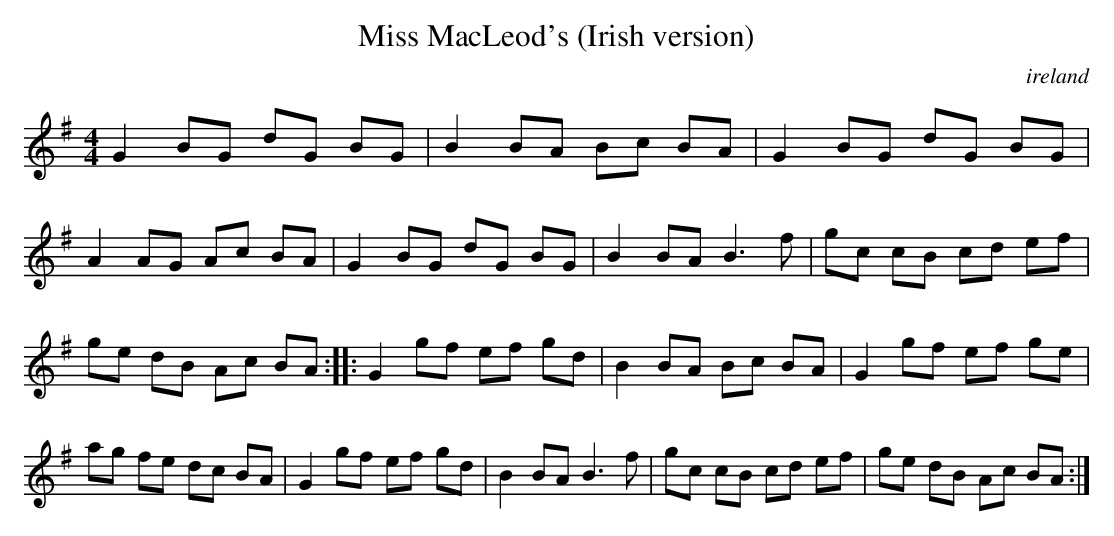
X:1
T:Miss MacLeod's (Irish version)
O:ireland
M:4/4
K:G
G2 BG dG BG|B2 BA Bc BA|\
G2 BG dG BG|A2 AG Ac BA|\
G2 BG dG BG|B2 BA B3 f|\
gc cB cd ef| ge dB Ac BA:|\
|:G2 gf ef gd|B2 BA Bc BA| \
G2 gf ef ge|ag fe dc BA| \
G2 gf ef gd|B2 BA B3 f| \
gc cB cd ef|ge dB Ac BA :|
